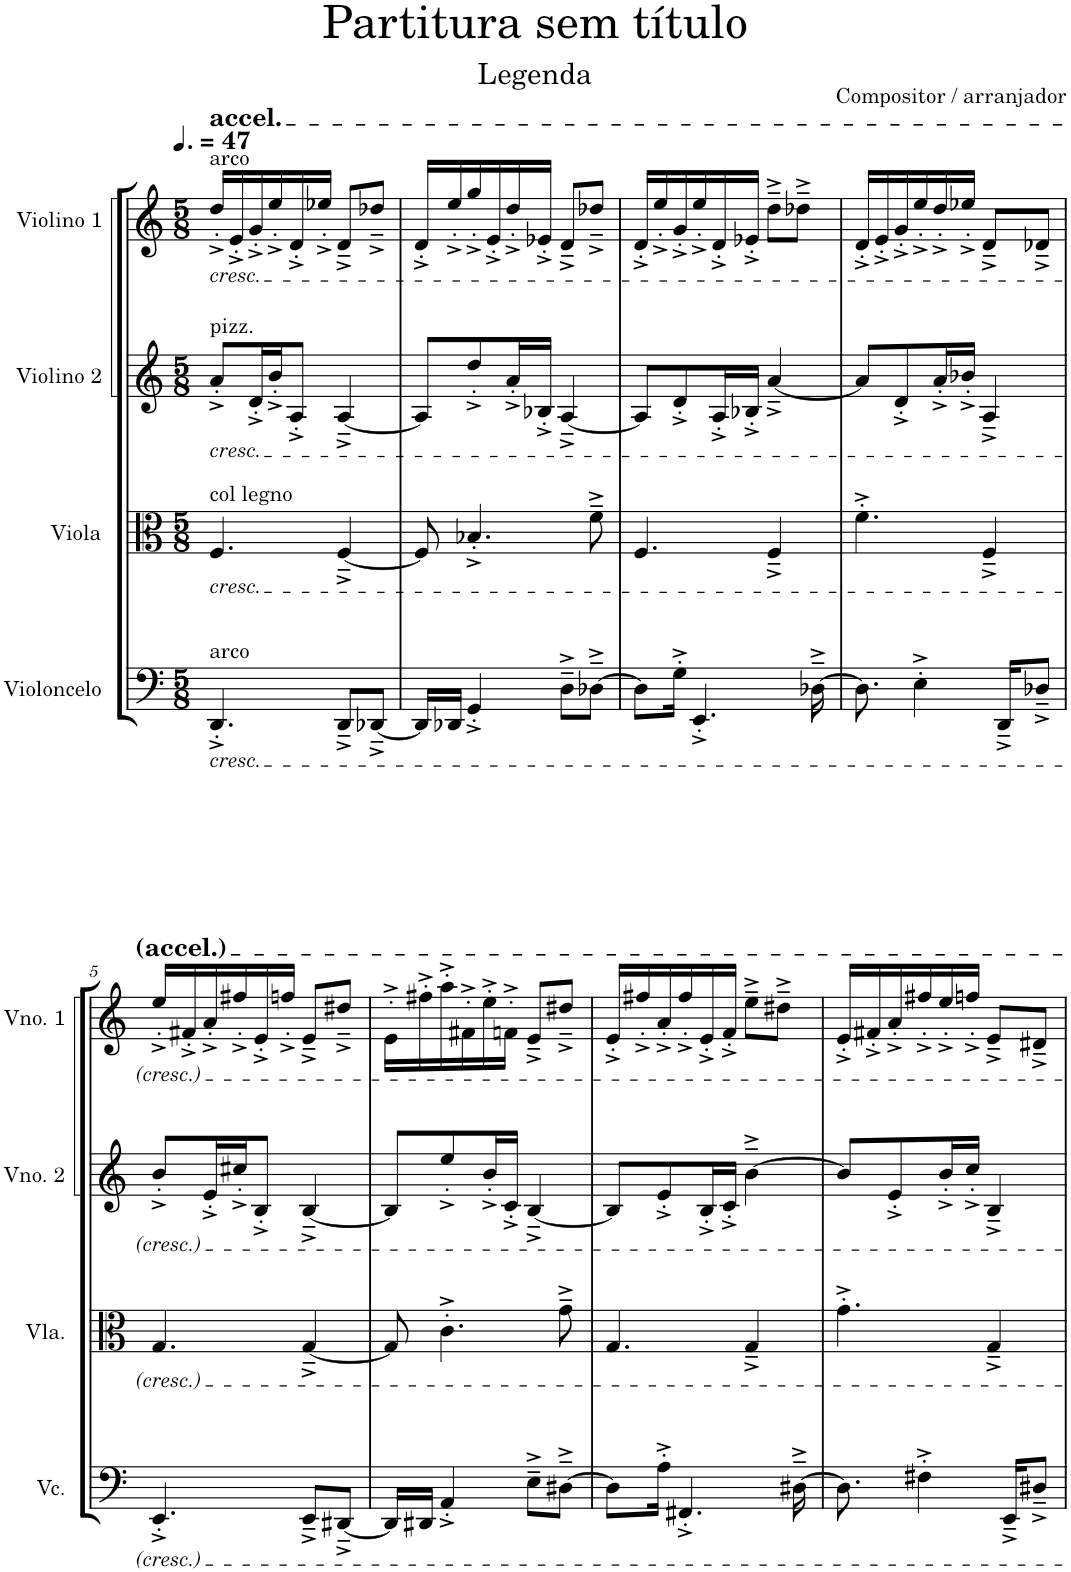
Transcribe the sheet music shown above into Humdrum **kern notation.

**kern	**kern	**kern	**kern
*part4	*part3	*part2	*part1
*staff4	*staff3	*staff2	*staff1
*I"Violoncelo	*I"Viola	*I"Violino 2	*I"Violino 1
*I'Vc.	*I'Vla.	*I'Vno. 2	*I'Vno. 1
*clefF4	*clefC3	*clefG2	*clefG2
*k[]	*k[]	*k[]	*k[]
*M5/8	*M5/8	*M5/8	*M5/8
*MM71	*MM71	*MM71	*MM71
=1	=1	=1	=1
!	!	!	!LO:TX:a:t=arco
!	!	!	!LO:TX:b:i:t=cresc.
!	!	!	!LO:TX:a:t=accel.
!	!	!LO:TX:a:t=pizz.	!
!	!	!LO:TX:b:i:t=cresc.	!
!	!LO:TX:a:t=col legno	!	!
!	!LO:TX:b:i:t=cresc.	!	!
!LO:TX:a:t=arco	!	!	!
!LO:TX:b:i:t=cresc.	!	!	!
4.DD'^/	4.F/	8a'^/L	16dd'^/LL
.	.	.	16e'^/
.	.	16d'^/L	16g'^/
.	.	16b'^/J	16ee'^/
.	.	8A'^/J	16d'^/
.	.	.	16ee-X'^/JJ
8DD~^/L	[4F~^/	[4A~^/	8d~^/L
[8DD-X~^/J	.	.	8dd-X~^/J
=2	=2	=2	=2
16DD-/LL]	8F/]	8A/L]	16d'^/LL
16DD-X/JJ	.	.	16ee'^/
4GG'^/	4.B-X'^/	8dd'^/	16gg'^/
.	.	.	16e'^/
.	.	16a'^/L	16dd'^/
.	.	16B-X'^/JJ	16e-X'^/JJ
8D~^\L	.	[4A~^/	8d~^/L
[8D-X~^\J	8f~^\	.	8dd-X~^/J
=3	=3	=3	=3
8D-\L]	4.F/	8A/L]	16d'^/LL
.	.	.	16ee'^/
16G'^\Jk	.	8d'^/	16g'^/
4.EE'^/	.	.	16ee'^/
.	.	16A'^/L	16d'^/
.	.	16B-X'^/JJ	16e-X'^/JJ
.	4F~^/	[4a~^/	8dd~^\L
.	.	.	8dd-X~^\J
[16D-X~^\	.	.	.
=4	=4	=4	=4
8.D-\]	4.f'^\	8a/L]	16d'^/LL
.	.	.	16e'^/
.	.	8d'^/	16g'^/
4E'^\	.	.	16ee'^/
.	.	16a'^/L	16dd'^/
.	.	16b-X'^/JJ	16ee-X'^/JJ
.	4F~^/	4A~^/	8d~^/L
16DD~^/KL	.	.	.
8D-X~^/J	.	.	8d-X~^/J
!!LO:LB:g=z
=5	=5	=5	=5
4.EE'^/	4.G/	8b'^/L	16ee'^/LL
.	.	.	16f#X'^/
.	.	16e'^/L	16a'^/
.	.	16cc#X'^/J	16ff#X'^/
.	.	8B'^/J	16e'^/
.	.	.	16ffn'^/JJ
8EE~^/L	[4G~^/	[4B~^/	8e~^/L
[8DD#X~^/J	.	.	8dd#X~^/J
=6	=6	=6	=6
16DD#/LL]	8G/]	8B/L]	16e'^\LL
16DD#X/JJ	.	.	16ff#X'^\
4AA'^/	4.c'^\	8ee'^/	16aa'^\
.	.	.	16f#X'^\
.	.	16b'^/L	16ee'^\
.	.	16c'^/JJ	16fn'^\JJ
8E~^\L	.	[4B~^/	8e~^/L
[8D#X~^\J	8g~^\	.	8dd#X~^/J
=7	=7	=7	=7
8D#\L]	4.G/	8B/L]	16e'^/LL
.	.	.	16ff#X'^/
16A'^\Jk	.	8e'^/	16a'^/
4.FF#X'^/	.	.	16ff#'^/
.	.	16B'^/L	16e'^/
.	.	16c'^/JJ	16f'^/JJ
.	4G~^/	[4b~^\	8ee~^\L
.	.	.	8dd#X~^\J
[16D#X~^\	.	.	.
=8	=8	=8	=8
8.D#\]	4.g'^\	8b/L]	16e'^/LL
.	.	.	16f#X'^/
.	.	8e'^/	16a'^/
4F#X'^\	.	.	16ff#X'^/
.	.	16b'^/L	16ee'^/
.	.	16cc'^/JJ	16ffn'^/JJ
.	4G~^/	4B~^/	8e~^/L
16EE~^/KL	.	.	.
8D#X~^/J	.	.	8d#X~^/J
=	=	=	=
*-	*-	*-	*-
